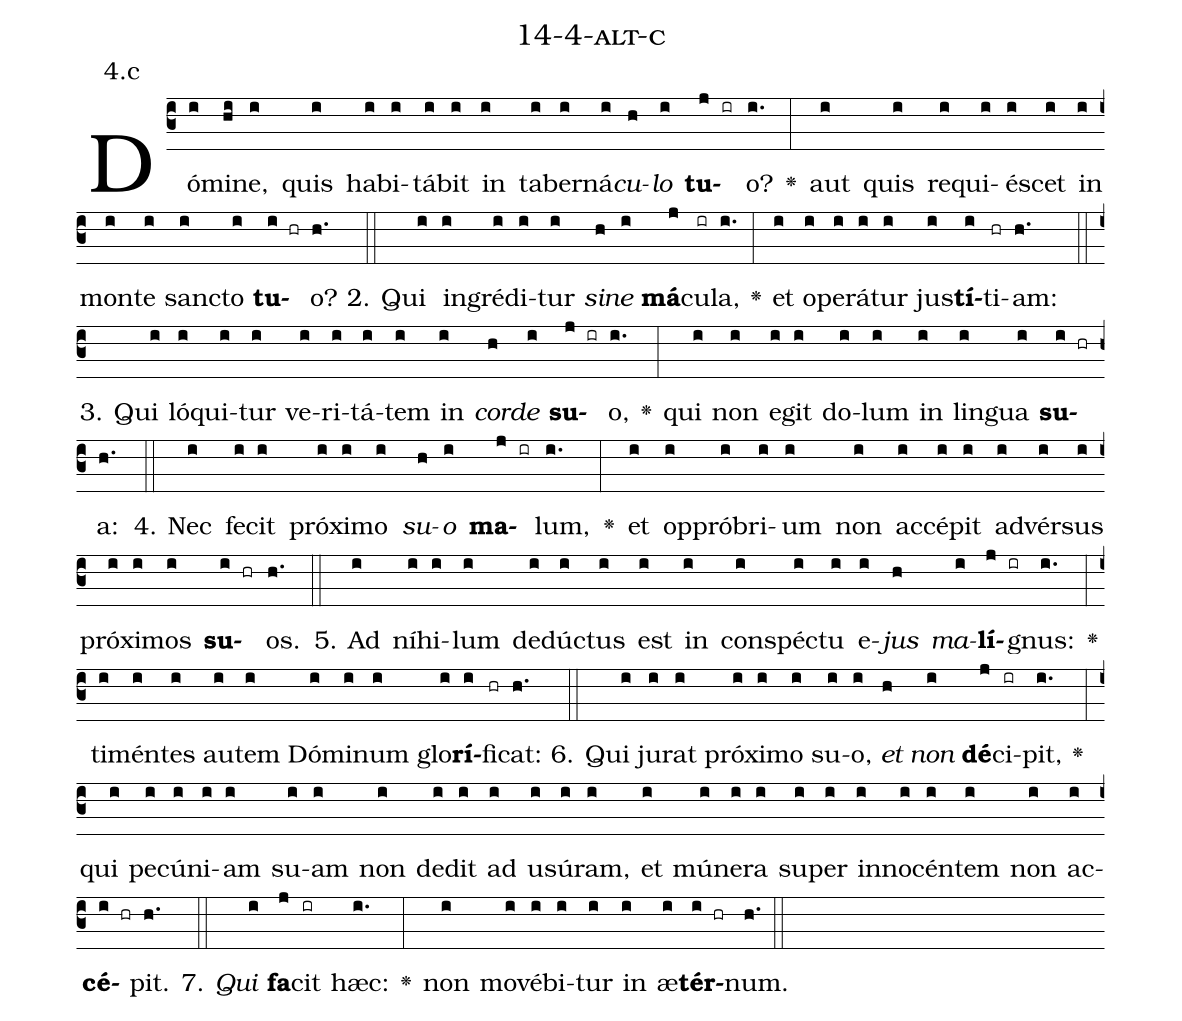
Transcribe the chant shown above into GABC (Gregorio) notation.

name: 14-4-alt-c;
annotation: 4.c;
%%
(c3)Dó(i)mi(hi)ne,(i) quis(i) ha(i)bi(i)tá(i)bit(i) in(i) ta(i)ber(i)ná(i)<i>cu</i>(h)<i>lo</i>(i) <b>tu</b>(j ir)o?(i.) <v>\greheightstar</v>(:) aut(i) quis(i) re(i)qui(i)é(i)scet(i) in(i) mon(i)te(i) sanc(i)to(i) <b>tu</b>(i hr)o?(h.) (::)
2. Qui(i) in(i)gré(i)di(i)tur(i) <i>si</i>(h)<i>ne</i>(i) <b>má</b>(j)cu(ir)la,(i.) <v>\greheightstar</v>(:) et(i) o(i)pe(i)rá(i)tur(i) jus(i)<b>tí</b>(i)ti(hr)am:(h.) (::)
3. Qui(i) ló(i)qui(i)tur(i) ve(i)ri(i)tá(i)tem(i) in(i) <i>cor</i>(h)<i>de</i>(i) <b>su</b>(j ir)o,(i.) <v>\greheightstar</v>(:) qui(i) non(i) e(i)git(i) do(i)lum(i) in(i) lin(i)gua(i) <b>su</b>(i hr)a:(h.) (::)
4. Nec(i) fe(i)cit(i) pró(i)xi(i)mo(i) <i>su</i>(h)<i>o</i>(i) <b>ma</b>(j ir)lum,(i.) <v>\greheightstar</v>(:) et(i) op(i)pró(i)bri(i)um(i) non(i) ac(i)cé(i)pit(i) ad(i)vér(i)sus(i) pró(i)xi(i)mos(i) <b>su</b>(i hr)os.(h.) (::)
5. Ad(i) ní(i)hi(i)lum(i) de(i)dúc(i)tus(i) est(i) in(i) con(i)spéc(i)tu(i) e(i)<i>jus</i>(h) <i>ma</i>(i)<b>lí</b>(j ir)gnus:(i.) <v>\greheightstar</v>(:) ti(i)mén(i)tes(i) au(i)tem(i) Dó(i)mi(i)num(i) glo(i)<b>rí</b>(i)fi(hr)cat:(h.) (::)
6. Qui(i) ju(i)rat(i) pró(i)xi(i)mo(i) su(i)o,(i) <i>et</i>(h) <i>non</i>(i) <b>dé</b>(j)ci(ir)pit,(i.) <v>\greheightstar</v>(:) qui(i) pe(i)cú(i)ni(i)am(i) su(i)am(i) non(i) de(i)dit(i) ad(i) u(i)sú(i)ram,(i) et(i) mú(i)ne(i)ra(i) su(i)per(i) in(i)no(i)cén(i)tem(i) non(i) ac(i)<b>cé</b>(i hr)pit.(h.) (::)
7. <i>Qui</i>(i) <b>fa</b>(j)cit(ir) hæc:(i.) <v>\greheightstar</v>(:) non(i) mo(i)vé(i)bi(i)tur(i) in(i) æ(i)<b>tér</b>(i hr)num.(h.) (::)
